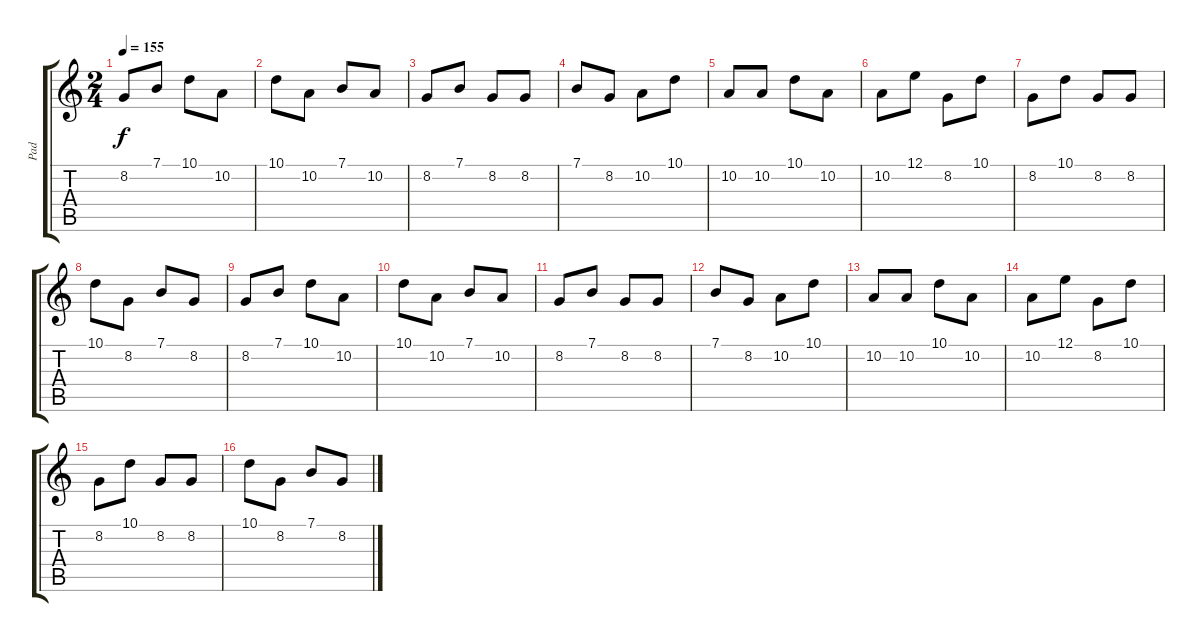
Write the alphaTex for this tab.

\track ("Pad" "Pad") {instrument pad7halo}
\staff {score tabs}
\tuning (E4 B3 G3 D3 A2 E2) {hide}
\ts (2 4)
\tempo 155
\clef g2
\ks c
8.2.8{dy f} 7.1.8 10.1.8 10.2.8 |
10.1.8 10.2.8 7.1.8 10.2.8 |
8.2.8 7.1.8 8.2.8 8.2.8 |
7.1.8 8.2.8 10.2.8 10.1.8 |
10.2.8 10.2.8 10.1.8 10.2.8 |
10.2.8 12.1.8 8.2.8 10.1.8 |
8.2.8 10.1.8 8.2.8 8.2.8 |
10.1.8 8.2.8 7.1.8 8.2.8 |
8.2.8 7.1.8 10.1.8 10.2.8 |
10.1.8 10.2.8 7.1.8 10.2.8 |
8.2.8 7.1.8 8.2.8 8.2.8 |
7.1.8 8.2.8 10.2.8 10.1.8 |
10.2.8 10.2.8 10.1.8 10.2.8 |
10.2.8 12.1.8 8.2.8 10.1.8 |
8.2.8 10.1.8 8.2.8 8.2.8 |
10.1.8 8.2.8 7.1.8 8.2.8
